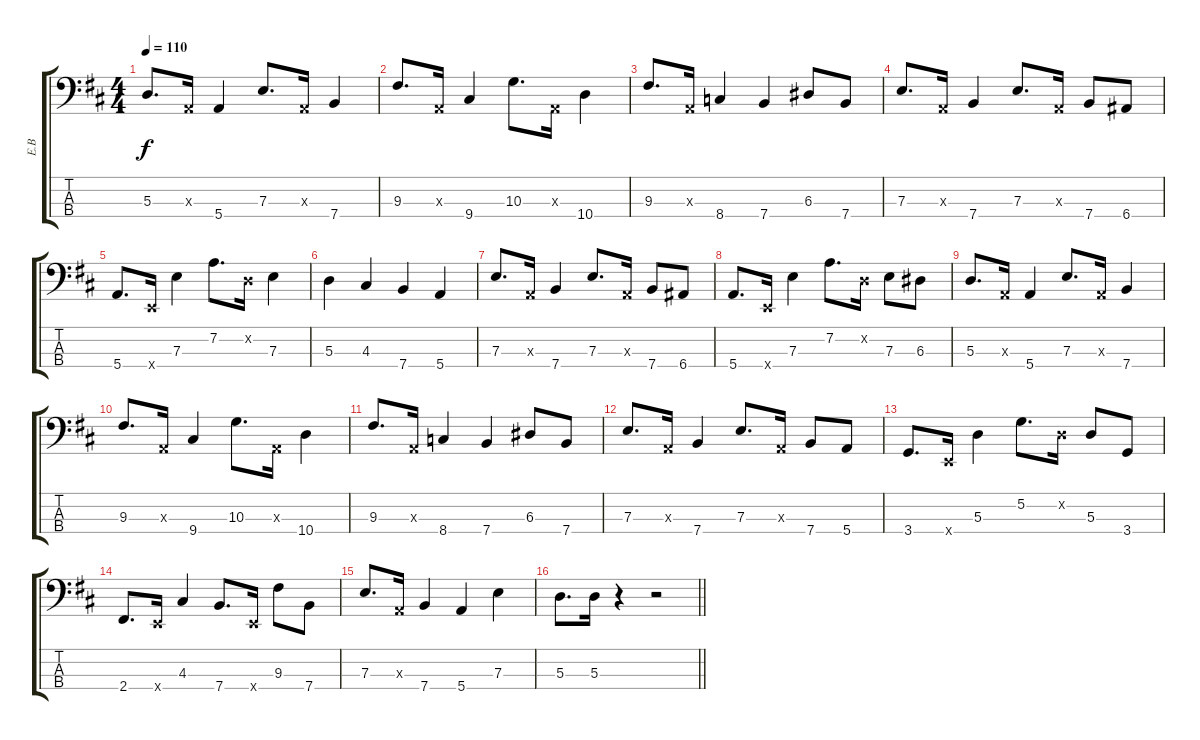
\track ("E.B" "E.B") {instrument electricbassfinger}
\staff {score tabs}
\tuning (G2 D2 A1 E1) {hide}
\ts (4 4)
\tempo 110
\clef f4
\ks d
5.3.8{d dy f} 0.3{x}.16 5.4.4 7.3.8{d} 0.3{x}.16 7.4.4 |
9.3.8{d} 0.3{x}.16 9.4.4 10.3.8{d} 0.3{x}.16 10.4.4 |
9.3.8{d} 0.3{x}.16 8.4.4 7.4.4 6.3.8 7.4.8 |
7.3.8{d} 0.3{x}.16 7.4.4 7.3.8{d} 0.3{x}.16 7.4.8 6.4.8 |
5.4.8{d} 0.4{x}.16 7.3.4 7.2.8{d} 0.2{x}.16 7.3.4 |
5.3.4 4.3.4 7.4.4 5.4.4 |
7.3.8{d} 0.3{x}.16 7.4.4 7.3.8{d} 0.3{x}.16 7.4.8 6.4.8 |
5.4.8{d} 0.4{x}.16 7.3.4 7.2.8{d} 0.2{x}.16 7.3.8 6.3.8 |
5.3.8{d} 0.3{x}.16 5.4.4 7.3.8{d} 0.3{x}.16 7.4.4 |
9.3.8{d} 0.3{x}.16 9.4.4 10.3.8{d} 0.3{x}.16 10.4.4 |
9.3.8{d} 0.3{x}.16 8.4.4 7.4.4 6.3.8 7.4.8 |
7.3.8{d} 0.3{x}.16 7.4.4 7.3.8{d} 0.3{x}.16 7.4.8 5.4.8 |
3.4.8{d} 0.4{x}.16 5.3.4 5.2.8{d} 0.2{x}.16 5.3.8 3.4.8 |
2.4.8{d} 0.4{x}.16 4.3.4 7.4.8{d} 0.4{x}.16 9.3.8 7.4.8 |
7.3.8{d} 0.3{x}.16 7.4.4 5.4.4 7.3.4 |
\barLineRight lightlight
5.3.8{d} 5.3.16 r.4 r.2
